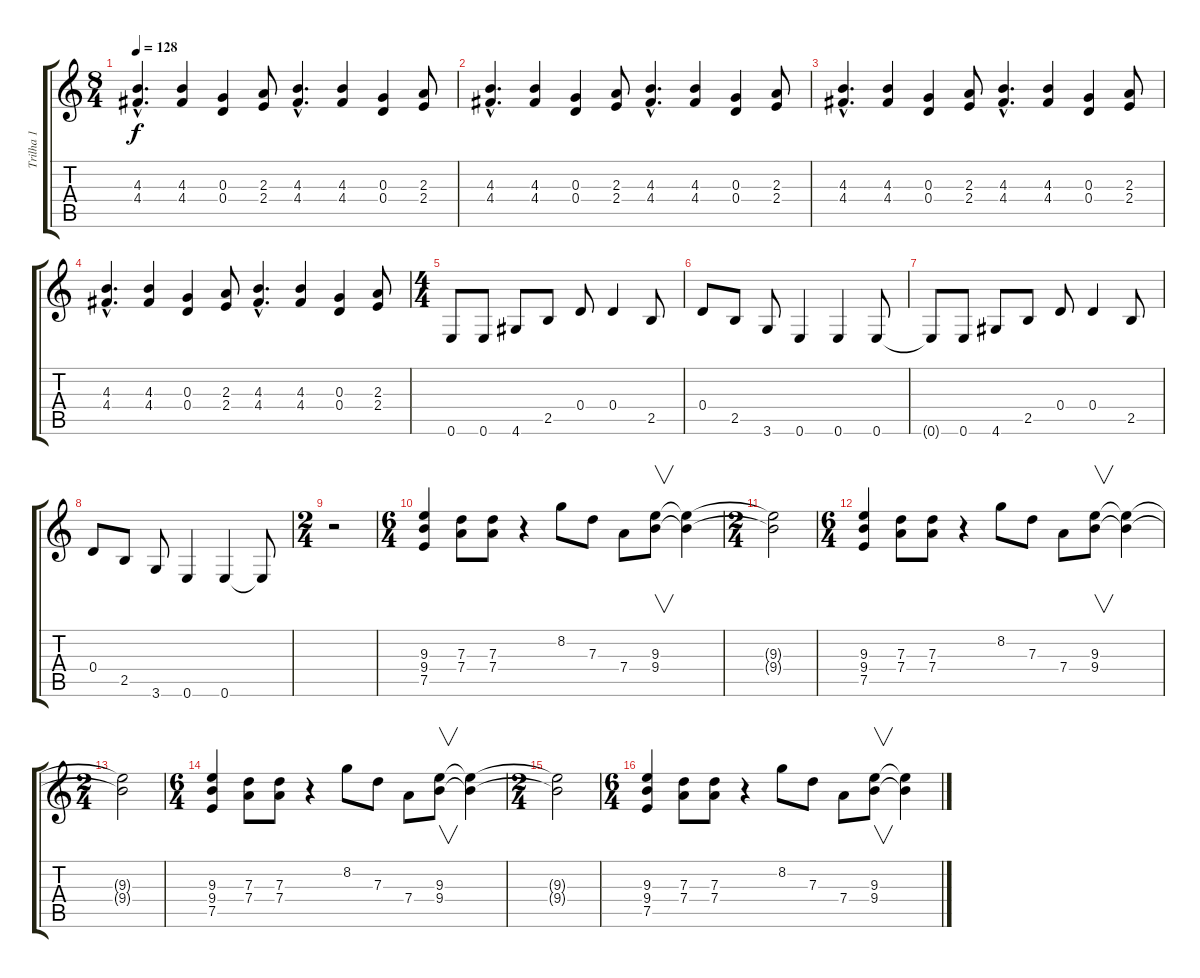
\track ("Trilha 1" "Trilha 1") {instrument overdrivenguitar}
\staff {score tabs}
\tuning (E4 B3 G3 D3 A2 E2) {hide}
\ts (8 4)
\tempo 128
\clef g2
\ks c
(4.3{hac} 4.4{hac}).4{d dy f} (4.3 4.4).4 (0.3 0.4).4 (2.3 2.4).8 (4.3{hac} 4.4{hac}).4{d} (4.3 4.4).4 (0.3 0.4).4 (2.3 2.4).8 |
(4.3{hac} 4.4{hac}).4{d} (4.3 4.4).4 (0.3 0.4).4 (2.3 2.4).8 (4.3{hac} 4.4{hac}).4{d} (4.3 4.4).4 (0.3 0.4).4 (2.3 2.4).8 |
(4.3{hac} 4.4{hac}).4{d} (4.3 4.4).4 (0.3 0.4).4 (2.3 2.4).8 (4.3{hac} 4.4{hac}).4{d} (4.3 4.4).4 (0.3 0.4).4 (2.3 2.4).8 |
(4.3{hac} 4.4{hac}).4{d} (4.3 4.4).4 (0.3 0.4).4 (2.3 2.4).8 (4.3{hac} 4.4{hac}).4{d} (4.3 4.4).4 (0.3 0.4).4 (2.3 2.4).8 |
\ts (4 4)
0.6.8 0.6.8 4.6.8 2.5.8 0.4.8 0.4.4 2.5.8 |
0.4.8 2.5.8 3.6.8 0.6.4 0.6.4 0.6.8 |
0.6{t}.8 0.6.8 4.6.8 2.5.8 0.4.8 0.4.4 2.5.8 |
0.4.8 2.5.8 3.6.8 0.6.4 0.6.4 0.6{t}.8 |
\ts (2 4)
r.2 |
\ts (6 4)
(9.3 9.4 7.5).4 (7.3 7.4).8 (7.3 7.4).8 r.4 8.2.8 7.3.8 7.4.8 (9.3 9.4).8{v} (9.3{t} 9.4{t}).4 |
\ts (2 4)
(9.3{t} 9.4{t}).2 |
\ts (6 4)
(9.3 9.4 7.5).4 (7.3 7.4).8 (7.3 7.4).8 r.4 8.2.8 7.3.8 7.4.8 (9.3 9.4).8{v} (9.3{t} 9.4{t}).4 |
\ts (2 4)
(9.3{t} 9.4{t}).2 |
\ts (6 4)
(9.3 9.4 7.5).4 (7.3 7.4).8 (7.3 7.4).8 r.4 8.2.8 7.3.8 7.4.8 (9.3 9.4).8{v} (9.3{t} 9.4{t}).4 |
\ts (2 4)
(9.3{t} 9.4{t}).2 |
\ts (6 4)
(9.3 9.4 7.5).4 (7.3 7.4).8 (7.3 7.4).8 r.4 8.2.8 7.3.8 7.4.8 (9.3 9.4).8{v} (9.3{t} 9.4{t}).4
